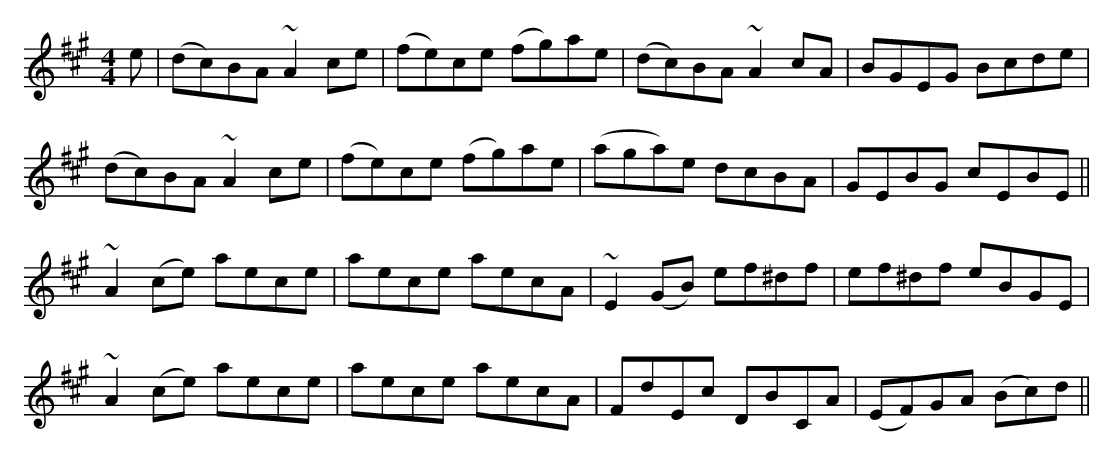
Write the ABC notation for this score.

X:1
M:4/4
K:A
e|(dc)BA ~A2 ce|(fe)ce (fg)ae|(dc)BA ~A2 cA|BGEG Bcde|
(dc)BA ~A2 ce|(fe)ce (fg)ae|(aga)e dcBA|GEBG cEBE||
~A2 (ce) aece|aece aecA|~E2 (GB) ef^df|ef^df eBGE|
~A2 (ce) aece|aece aecA|FdEc DBCA|(EF)GA (Bc)d||
